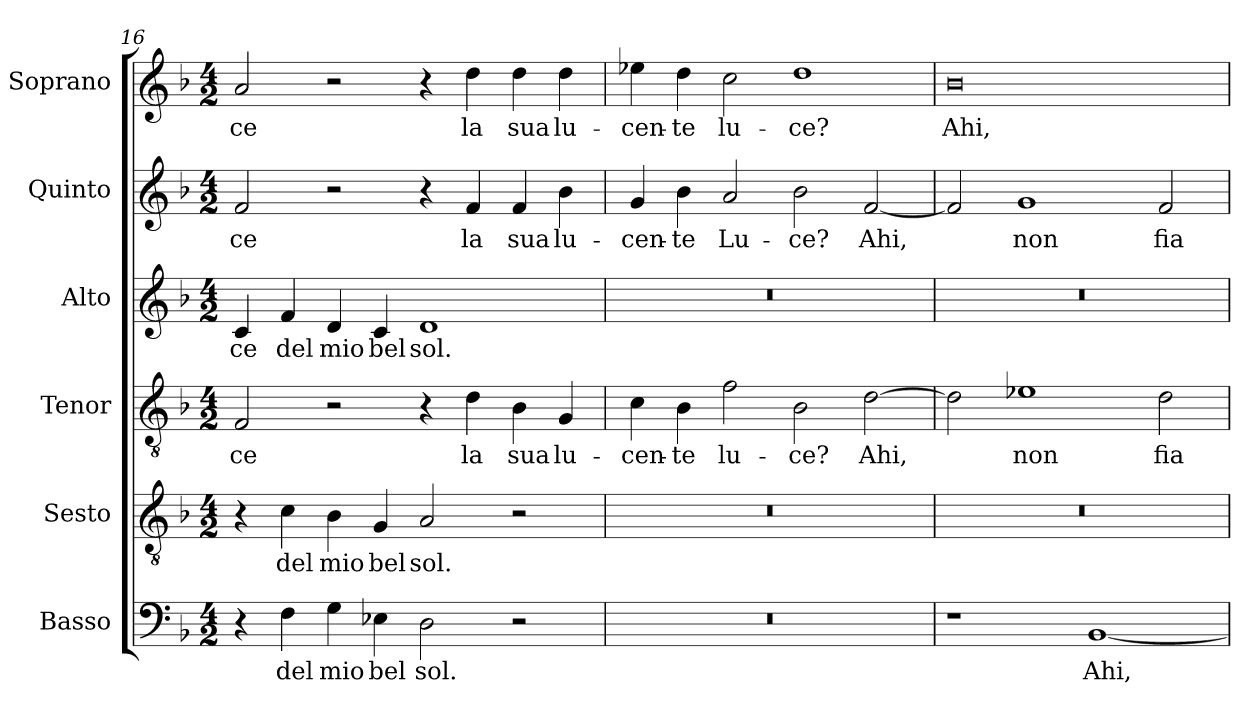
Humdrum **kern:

**kern	**text	**kern	**text	**kern	**text	**kern	**text	**kern	**text	**kern	**text
*part6	*part6	*part5	*part5	*part4	*part4	*part3	*part3	*part2	*part2	*part1	*part1
*staff6	*staff6	*staff5	*staff5	*staff4	*staff4	*staff3	*staff3	*staff2	*staff2	*staff1	*staff1
*I"Basso	*	*I"Sesto	*	*I"Tenor	*	*I"Alto	*	*I"Quinto	*	*I"Soprano	*
*	*	*I'T.	*	*I'T.	*	*I'A.	*	*	*	*I'Sop.	*
*clefF4	*	*clefGv2	*	*clefGv2	*	*clefG2	*	*clefG2	*	*clefG2	*
*	*	*ITrd7c12	*	*ITrd7c12	*	*	*	*	*	*	*
*k[b-]	*	*k[b-]	*	*k[b-]	*	*k[b-]	*	*k[b-]	*	*k[b-]	*
*F:	*	*F:	*	*F:	*	*F:	*	*F:	*	*F:	*
*M4/2	*	*M4/2	*	*M4/2	*	*M4/2	*	*M4/2	*	*M4/2	*
=16	=16	=16	=16	=16	=16	=16	=16	=16	=16	=16	=16
!	!	!	!	!	!LO:LY:b:color=#000000	!	!	!	!	!	!
!	!	!	!	!	!	!	!LO:LY:b:color=#000000	!	!	!	!
!	!	!	!	!	!	!	!	!	!LO:LY:b:color=#000000	!	!
!	!	!	!	!	!	!	!	!	!	!	!LO:LY:b:color=#000000
4r	.	4r	.	2FFi/	-ce	4ci/	-ce	2fi/	-ce	2ai/	-ce
!	!LO:LY:b:color=#000000	!	!	!	!	!	!	!	!	!	!
!	!	!	!LO:LY:b:color=#000000	!	!	!	!	!	!	!	!
!	!	!	!	!	!	!	!LO:LY:b:color=#000000	!	!	!	!
4Fi\	del	4Ci\	del	.	.	4fi/	del	.	.	.	.
!	!LO:LY:b:color=#000000	!	!	!	!	!	!	!	!	!	!
!	!	!	!LO:LY:b:color=#000000	!	!	!	!	!	!	!	!
!	!	!	!	!	!	!	!LO:LY:b:color=#000000	!	!	!	!
4Gi\	mio	4BB-i\	mio	2r	.	4di/	mio	2r	.	2r	.
!	!LO:LY:b:color=#000000	!	!	!	!	!	!	!	!	!	!
!	!	!	!LO:LY:b:color=#000000	!	!	!	!	!	!	!	!
!	!	!	!	!	!	!	!LO:LY:b:color=#000000	!	!	!	!
4E-Xi\	bel	4GGi/	bel	.	.	4ci/	bel	.	.	.	.
!	!LO:LY:b:color=#000000	!	!	!	!	!	!	!	!	!	!
!	!	!	!LO:LY:b:color=#000000	!	!	!	!	!	!	!	!
!	!	!	!	!	!	!	!LO:LY:b:color=#000000	!	!	!	!
2Di\	sol.	2AAi/	sol.	4r	.	1di	sol.	4r	.	4r	.
!	!	!	!	!	!LO:LY:b:color=#000000	!	!	!	!	!	!
!	!	!	!	!	!	!	!	!	!LO:LY:b:color=#000000	!	!
!	!	!	!	!	!	!	!	!	!	!	!LO:LY:b:color=#000000
.	.	.	.	4Di\	la	.	.	4fi/	la	4ddi\	la
!	!	!	!	!	!LO:LY:b:color=#000000	!	!	!	!	!	!
!	!	!	!	!	!	!	!	!	!LO:LY:b:color=#000000	!	!
!	!	!	!	!	!	!	!	!	!	!	!LO:LY:b:color=#000000
2r	.	2r	.	4BB-i\	sua	.	.	4fi/	sua	4ddi\	sua
!	!	!	!	!	!LO:LY:b:color=#000000	!	!	!	!	!	!
!	!	!	!	!	!	!	!	!	!LO:LY:b:color=#000000	!	!
!	!	!	!	!	!	!	!	!	!	!	!LO:LY:b:color=#000000
.	.	.	.	4GGi/	lu-	.	.	4b-i\	lu-	4ddi\	lu-
=17	=17	=17	=17	=17	=17	=17	=17	=17	=17	=17	=17
!LO:N:vis=1	!	!LO:N:vis=1	!	!	!	!	!	!	!	!	!
!	!	!	!	!	!LO:LY:b:color=#000000	!LO:N:vis=1	!	!	!	!	!
!	!	!	!	!	!	!	!	!	!LO:LY:b:color=#000000	!	!
!	!	!	!	!	!	!	!	!	!	!	!LO:LY:b:color=#000000
0r	.	0r	.	4Ci\	-cen-	0r	.	4gi/	-cen-	4ee-Xi\	-cen-
!	!	!	!	!	!LO:LY:b:color=#000000	!	!	!	!	!	!
!	!	!	!	!	!	!	!	!	!LO:LY:b:color=#000000	!	!
!	!	!	!	!	!	!	!	!	!	!	!LO:LY:b:color=#000000
.	.	.	.	4BB-i\	-te	.	.	4b-i\	-te	4ddi\	-te
!	!	!	!	!	!LO:LY:b:color=#000000	!	!	!	!	!	!
!	!	!	!	!	!	!	!	!	!LO:LY:b:color=#000000	!	!
!	!	!	!	!	!	!	!	!	!	!	!LO:LY:b:color=#000000
.	.	.	.	2Fi\	lu-	.	.	2ai/	Lu-	2cci\	lu-
!	!	!	!	!	!LO:LY:b:color=#000000	!	!	!	!	!	!
!	!	!	!	!	!	!	!	!	!LO:LY:b:color=#000000	!	!
!	!	!	!	!	!	!	!	!	!	!	!LO:LY:b:color=#000000
.	.	.	.	2BB-i\	-ce?	.	.	2b-i\	-ce?	1ddi	-ce?
!	!	!	!	!	!LO:LY:b:color=#000000	!	!	!	!	!	!
!	!	!	!	!	!	!	!	!	!LO:LY:b:color=#000000	!	!
.	.	.	.	[2Di\	Ahi,	.	.	[2fi/	Ahi,	.	.
!!LO:LB:g=z
=18	=18	=18	=18	=18	=18	=18	=18	=18	=18	=18	=18
!	!	!LO:N:vis=1	!	!	!	!LO:N:vis=1	!	!	!	!	!
!	!	!	!	!	!	!	!	!	!	!	!LO:LY:b:color=#000000
1r	.	0r	.	2Di\]	.	0r	.	2fi/]	.	0b-i	Ahi,
!	!	!	!	!	!LO:LY:b:color=#000000	!	!	!	!	!	!
!	!	!	!	!	!	!	!	!	!LO:LY:b:color=#000000	!	!
.	.	.	.	1E-Xi	non	.	.	1gi	non	.	.
!	!LO:LY:b:color=#000000	!	!	!	!	!	!	!	!	!	!
[1BB-i	Ahi,	.	.	.	.	.	.	.	.	.	.
!	!	!	!	!	!LO:LY:b:color=#000000	!	!	!	!	!	!
!	!	!	!	!	!	!	!	!	!LO:LY:b:color=#000000	!	!
.	.	.	.	2Di\	fia	.	.	2fi/	fia	.	.
=	=	=	=	=	=	=	=	=	=	=	=
*-	*-	*-	*-	*-	*-	*-	*-	*-	*-	*-	*-
